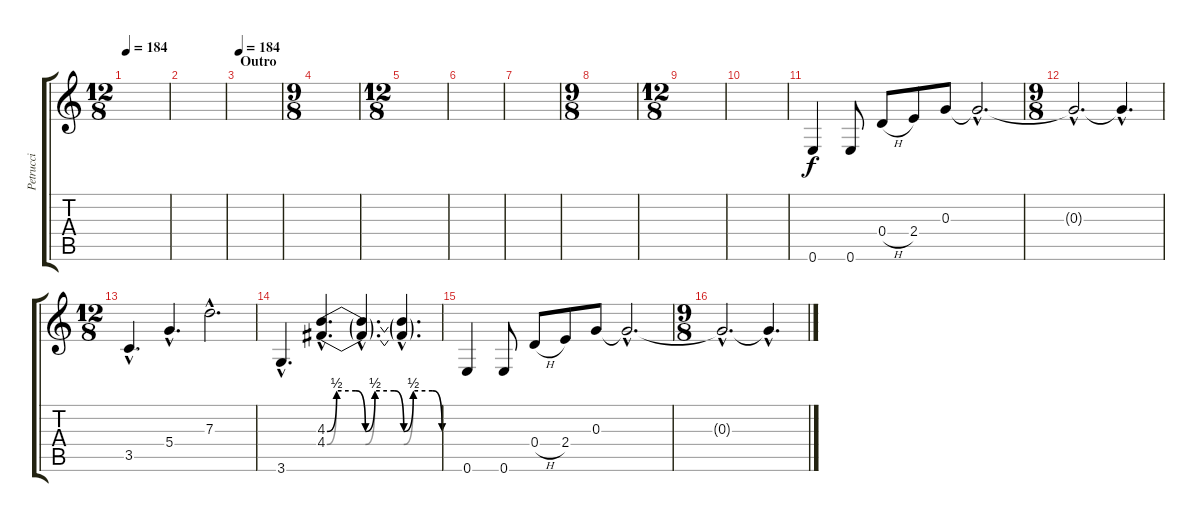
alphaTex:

\track ("Petrucci" "Petrucci") {instrument electricguitarclean}
\staff {score tabs}
\tuning (E4 B3 G3 D3 A2 E2) {hide}
\ts (12 8)
\tempo 184
\clef g2
\ks c
|
|
\section ("" "Outro")
\tempo 184
|
\ts (9 8)
|
\ts (12 8)
|
|
|
\ts (9 8)
|
\ts (12 8)
|
|
0.6.4{instrument electricguitarclean} 0.6.8 0.4{h}.8 2.4.8 0.3.8 0.3{hac t}.2{d} |
\ts (9 8)
0.3{hac t}.2{d} 0.3{hac t}.4{d} |
\ts (12 8)
3.5{hac}.4{d} 5.4{hac}.4{d} 7.3{hac}.2{d} |
3.6{hac}.4{d} (4.3{be (custom 0 0 5 2 15 2 20 0 25 2 35 2 40 0 45 2 55 2 60 0) hac} 4.4{be (custom 0 0 5 2 15 2 20 0 25 2 35 2 40 0 45 2 55 2 60 0) hac}).4{d} (4.3{hac t} 4.4{hac t}).4{d} (4.3{hac t} 4.4{hac t}).4{d} |
0.6.4 0.6.8 0.4{h}.8 2.4.8 0.3.8 0.3{hac t}.2{d} |
\ts (9 8)
0.3{hac t}.2{d} 0.3{hac t}.4{d}
